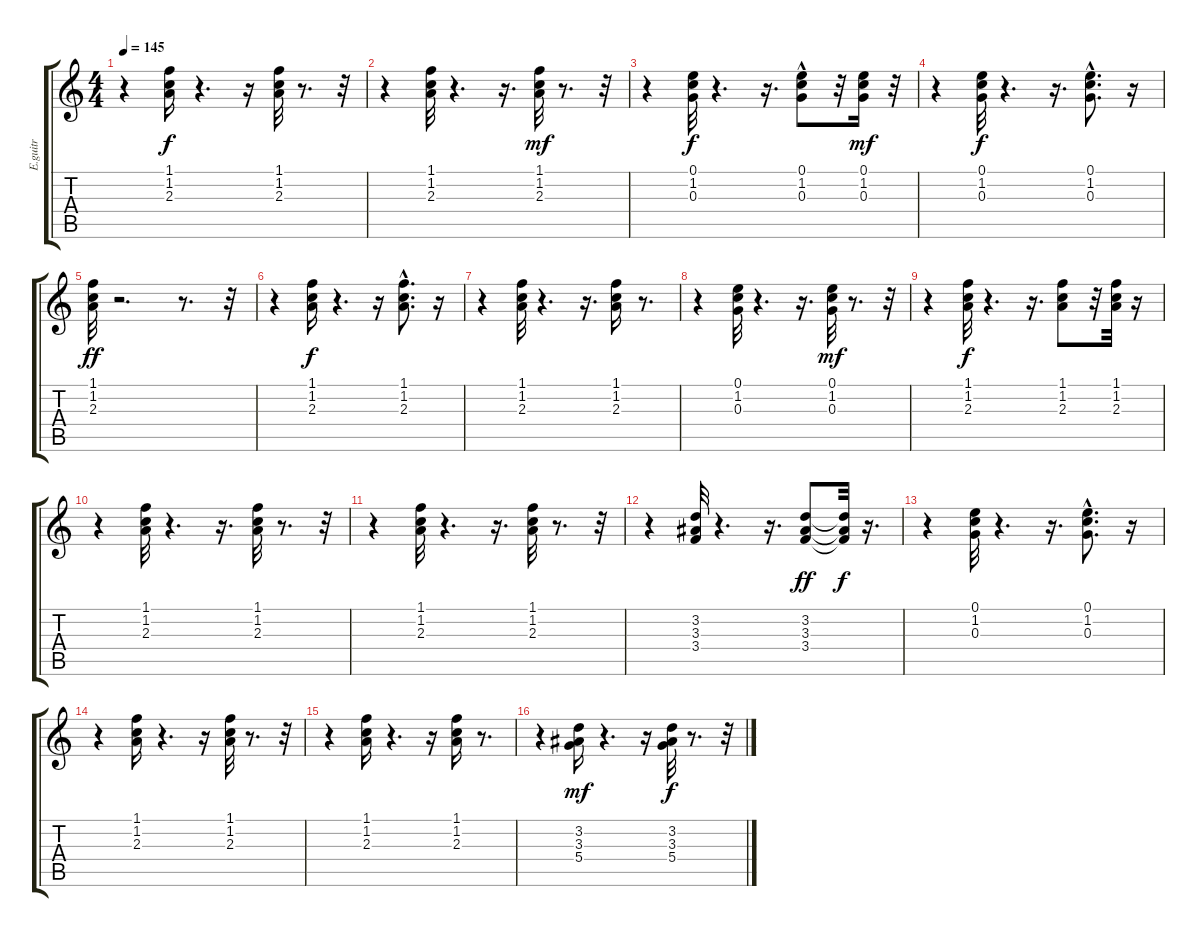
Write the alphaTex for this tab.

\track ("E.guitr" "E.guitr") {instrument acousticguitarsteel}
\staff {score tabs}
\tuning (E4 B3 G3 D3 A2 E2) {hide}
\ts (4 4)
\tempo 145
\clef g2
\ks c
r.4{dy mf} (1.1 1.2 2.3).16{dy f} r.4{d} r.16 (1.1 1.2 2.3).32 r.8{d} r.32 |
r.4 (1.1 1.2 2.3).32 r.4{d} r.16{d} (1.1 1.2 2.3).32{dy mf} r.8{d} r.32 |
r.4 (0.1 1.2 0.3).32{dy f} r.4{d} r.16{d} (0.1 1.2{hac} 0.3{hac}).8 r.32 (0.1 1.2 0.3).16{dy mf} r.32 |
r.4 (0.1 1.2 0.3).32{dy f} r.4{d} r.16{d} (0.1{hac} 1.2{hac} 0.3).8{d} r.16 |
(1.1 1.2 2.3).32{dy ff} r.2{d} r.8{d} r.32 |
r.4 (1.1 1.2 2.3).16{dy f} r.4{d} r.16 (1.1{hac} 1.2{hac} 2.3).8{d} r.16 |
r.4 (1.1 1.2 2.3).32 r.4{d} r.16{d} (1.1 1.2 2.3).16 r.8{d} |
r.4 (0.1 1.2 0.3).32 r.4{d} r.16{d} (0.1 1.2 0.3).32{dy mf} r.8{d} r.32 |
r.4 (1.1 1.2 2.3).32{dy f} r.4{d} r.16{d} (1.1 1.2 2.3).8 r.32 (1.1 1.2 2.3).32 r.16 |
r.4 (1.1 1.2 2.3).32 r.4{d} r.16{d} (1.1 1.2 2.3).32 r.8{d} r.32 |
r.4 (1.1 1.2 2.3).32 r.4{d} r.16{d} (1.1 1.2 2.3).32 r.8{d} r.32 |
r.4 (3.2 3.3 3.4).32 r.4{d} r.16{d} (3.2 3.3 3.4).8{dy ff} (3.2{t} 3.3{t} 3.4{t}).32{dy f} r.16{d} |
r.4 (0.1 1.2 0.3).32 r.4{d} r.16{d} (0.1{hac} 1.2{hac} 0.3).8{d} r.16 |
r.4 (1.1 1.2 2.3).16 r.4{d} r.16 (1.1 1.2 2.3).32 r.8{d} r.32 |
r.4 (1.1 1.2 2.3).16 r.4{d} r.16 (1.1 1.2 2.3).16 r.8{d} |
r.4 (3.2 3.3 5.4).16{dy mf} r.4{d} r.16 (3.2 3.3 5.4).32{dy f} r.8{d} r.32
